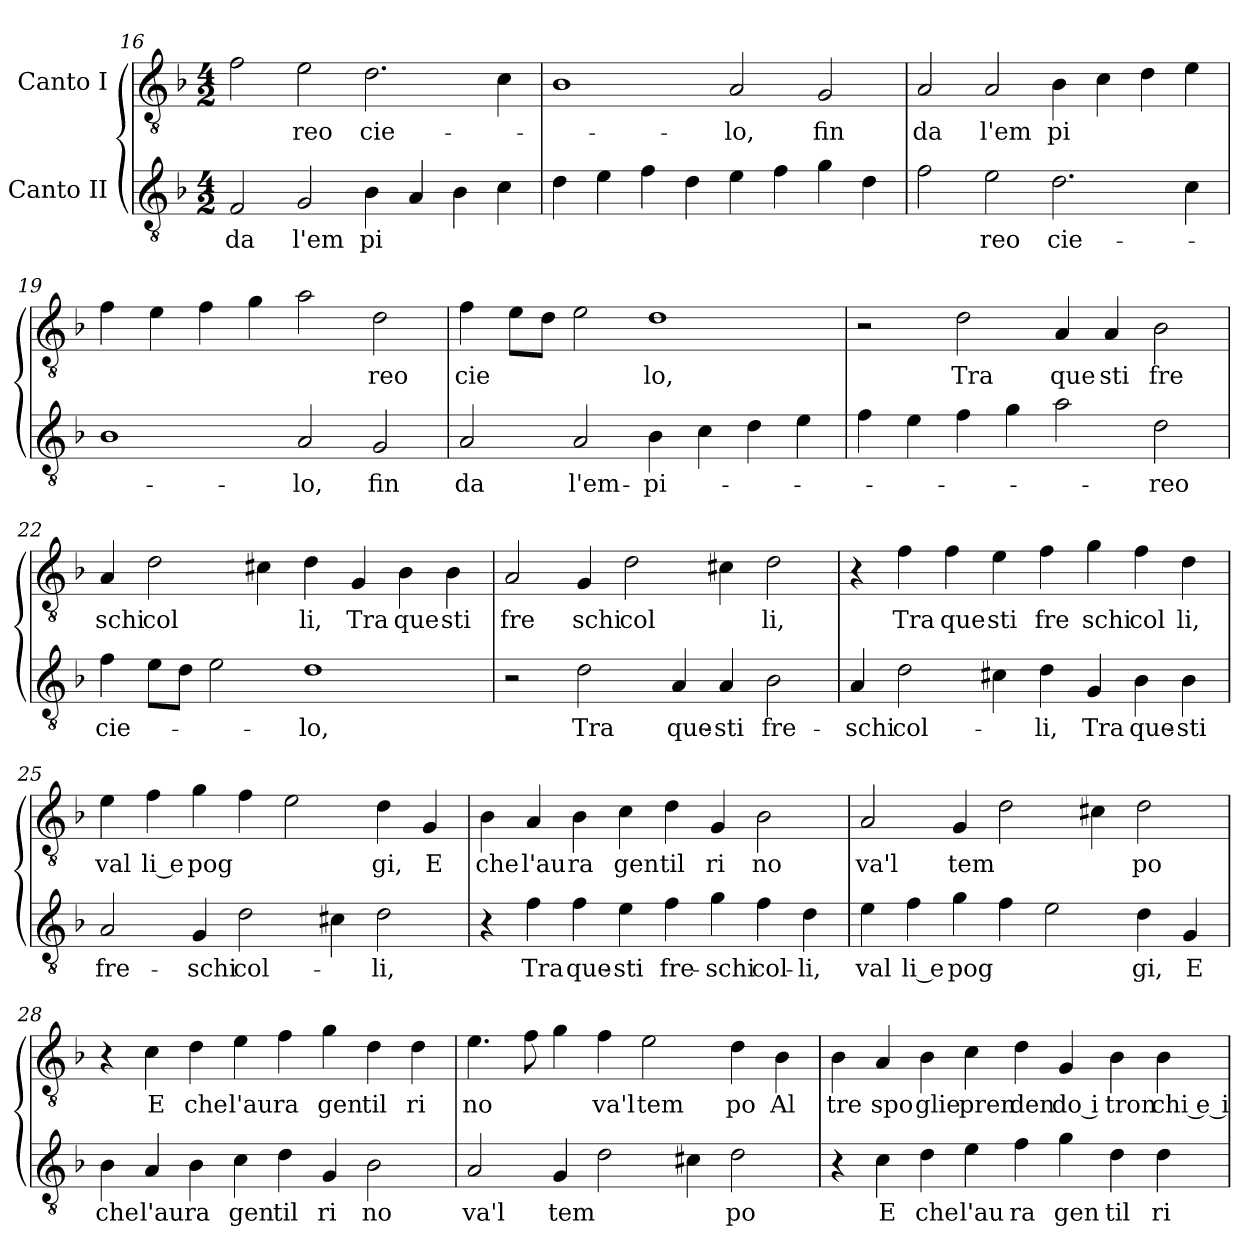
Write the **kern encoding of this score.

**kern	**text	**kern	**text
*part2	*part2	*part1	*part1
*staff2	*staff2	*staff1	*staff1
*I"Canto II	*	*I"Canto I	*
*clefGv2	*	*clefGv2	*
*k[b-]	*	*k[b-]	*
*F:	*	*F:	*
*M4/2	*	*M4/2	*
=16	=16	=16	=16
!	!LO:LY:b	!	!
2F/	da	2f\	.
!	!LO:LY:b	!	!LO:LY:b
2G/	l'em	2e\	-reo
!	!LO:LY:b	!	!LO:LY:b
4B-\	pi	2.d\	cie-
4A/	.	.	.
4B-\	.	.	.
4c\	.	4c\	.
=17	=17	=17	=17
4d\	.	1B-	.
4e\	.	.	.
4f\	.	.	.
4d\	.	.	.
!	!	!	!LO:LY:b
4e\	.	2A/	-lo,
4f\	.	.	.
!	!	!	!LO:LY:b
4g\	.	2G/	fin
4d\	.	.	.
!!LO:LB:g=z
=18	=18	=18	=18
!	!	!	!LO:LY:b
2f\	.	2A/	da
!	!LO:LY:b	!	!LO:LY:b
2e\	reo	2A/	l'em
!	!LO:LY:b	!	!LO:LY:b
2.d\	cie-	4B-\	pi
.	.	4c\	.
.	.	4d\	.
4c\	.	4e\	.
=19	=19	=19	=19
1B-	.	4f\	.
.	.	4e\	.
.	.	4f\	.
.	.	4g\	.
!	!LO:LY:b	!	!
2A/	-lo,	2a\	.
!	!LO:LY:b	!	!LO:LY:b
2G/	fin	2d\	reo
=20	=20	=20	=20
!	!LO:LY:b	!	!LO:LY:b
2A/	da	4f\	cie
.	.	8e\L	.
.	.	8d\J	.
!	!LO:LY:b	!	!
2A/	l'em-	2e\	.
!	!LO:LY:b	!	!LO:LY:b
4B-\	-pi-	1d	lo,
4c\	.	.	.
4d\	.	.	.
4e\	.	.	.
=21	=21	=21	=21
4f\	.	2r	.
4e\	.	.	.
!	!	!	!LO:LY:b
4f\	.	2d\	Tra
4g\	.	.	.
!	!	!	!LO:LY:b
2a\	.	4A/	que
!	!	!	!LO:LY:b
.	.	4A/	sti
!	!LO:LY:b	!	!LO:LY:b
2d\	-reo	2B-\	fre
=22	=22	=22	=22
!	!LO:LY:b	!	!LO:LY:b
4f\	cie-	4A/	schi
!	!	!	!LO:LY:b
8e\L	.	2d\	col
8d\J	.	.	.
2e\	.	.	.
.	.	4c#\	.
!	!LO:LY:b	!	!LO:LY:b
1d	-lo,	4d\	li,
!	!	!	!LO:LY:b
.	.	4G/	Tra
!	!	!	!LO:LY:b
.	.	4B-\	que
!	!	!	!LO:LY:b
.	.	4B-\	sti
!!LO:LB:g=z
=23	=23	=23	=23
!	!	!	!LO:LY:b
2r	.	2A/	fre
!	!LO:LY:b	!	!LO:LY:b
2d\	Tra	4G/	schi
!	!	!	!LO:LY:b
.	.	2d\	col
!	!LO:LY:b	!	!
4A/	que-	.	.
!	!LO:LY:b	!	!
4A/	-sti	4c#\	.
!	!LO:LY:b	!	!LO:LY:b
2B-\	fre-	2d\	li,
=24	=24	=24	=24
!	!LO:LY:b	!	!
4A/	-schi	4r	.
!	!LO:LY:b	!	!LO:LY:b
2d\	col-	4f\	Tra
!	!	!	!LO:LY:b
.	.	4f\	que
!	!	!	!LO:LY:b
4c#\	.	4e\	sti
!	!LO:LY:b	!	!LO:LY:b
4d\	-li,	4f\	fre
!	!LO:LY:b	!	!LO:LY:b
4G/	Tra	4g\	schi
!	!LO:LY:b	!	!LO:LY:b
4B-\	que-	4f\	col
!	!LO:LY:b	!	!LO:LY:b
4B-\	-sti	4d\	li,
=25	=25	=25	=25
!	!LO:LY:b	!	!LO:LY:b
2A/	fre-	4e\	val
!	!	!	!LO:LY:b:rj
.	.	4f\	li e
!	!LO:LY:b	!	!LO:LY:b
4G/	-schi	4g\	pog
!	!LO:LY:b	!	!
2d\	col-	4f\	.
.	.	2e\	.
4c#\	.	.	.
!	!LO:LY:b	!	!LO:LY:b
2d\	-li,	4d\	gi,
!	!	!	!LO:LY:b
.	.	4G/	E
=26	=26	=26	=26
!	!	!	!LO:LY:b
4r	.	4B-\	che
!	!LO:LY:b	!	!LO:LY:b
4f\	Tra	4A/	l'au
!	!LO:LY:b	!	!LO:LY:b
4f\	que-	4B-\	ra
!	!LO:LY:b	!	!LO:LY:b
4e\	-sti	4c\	gen
!	!LO:LY:b	!	!LO:LY:b
4f\	fre-	4d\	til
!	!LO:LY:b	!	!LO:LY:b
4g\	-schi	4G/	ri
!	!LO:LY:b	!	!LO:LY:b
4f\	col-	2B-\	no
!	!LO:LY:b	!	!
4d\	-li,	.	.
!!LO:LB:g=z
=27	=27	=27	=27
!	!LO:LY:b	!	!LO:LY:b
4e\	val	2A/	va'l
!	!LO:LY:b:rj	!	!
4f\	li e	.	.
!	!LO:LY:b	!	!LO:LY:b
4g\	pog	4G/	tem
4f\	.	2d\	.
2e\	.	.	.
.	.	4c#\	.
!	!LO:LY:b	!	!LO:LY:b
4d\	gi,	2d\	po
!	!LO:LY:b	!	!
4G/	E	.	.
=28	=28	=28	=28
!	!LO:LY:b	!	!
4B-\	che	4r	.
!	!LO:LY:b	!	!LO:LY:b
4A/	l'au	4c\	E
!	!LO:LY:b	!	!LO:LY:b
4B-\	ra	4d\	che
!	!LO:LY:b	!	!LO:LY:b
4c\	gen	4e\	l'au
!	!LO:LY:b	!	!LO:LY:b
4d\	til	4f\	ra
!	!LO:LY:b	!	!LO:LY:b
4G/	ri	4g\	gen
!	!LO:LY:b	!	!LO:LY:b
2B-\	no	4d\	til
!	!	!	!LO:LY:b
.	.	4d\	ri
=29	=29	=29	=29
!	!LO:LY:b	!	!LO:LY:b
2A/	va'l	4.e\	no
.	.	8f\	.
!	!LO:LY:b	!	!
4G/	tem	4g\	.
!	!	!	!LO:LY:b
2d\	.	4f\	va'l
!	!	!	!LO:LY:b
.	.	2e\	tem
4c#\	.	.	.
!	!LO:LY:b	!	!LO:LY:b
2d\	po	4d\	po
!	!	!	!LO:LY:b
.	.	4B-\	Al
=30	=30	=30	=30
!	!	!	!LO:LY:b
4r	.	4B-\	tre
!	!LO:LY:b	!	!LO:LY:b
4c\	E	4A/	spo
!	!LO:LY:b	!	!LO:LY:b
4d\	che	4B-\	glie
!	!LO:LY:b	!	!LO:LY:b
4e\	l'au	4c\	pren
!	!LO:LY:b	!	!LO:LY:b
4f\	ra	4d\	den
!	!LO:LY:b	!	!LO:LY:b:rj
4g\	gen	4G/	do i
!	!LO:LY:b	!	!LO:LY:b
4d\	til	4B-\	tron
!	!LO:LY:b	!	!LO:LY:b:rj
4d\	ri	4B-\	chi e i
=	=	=	=
*-	*-	*-	*-
